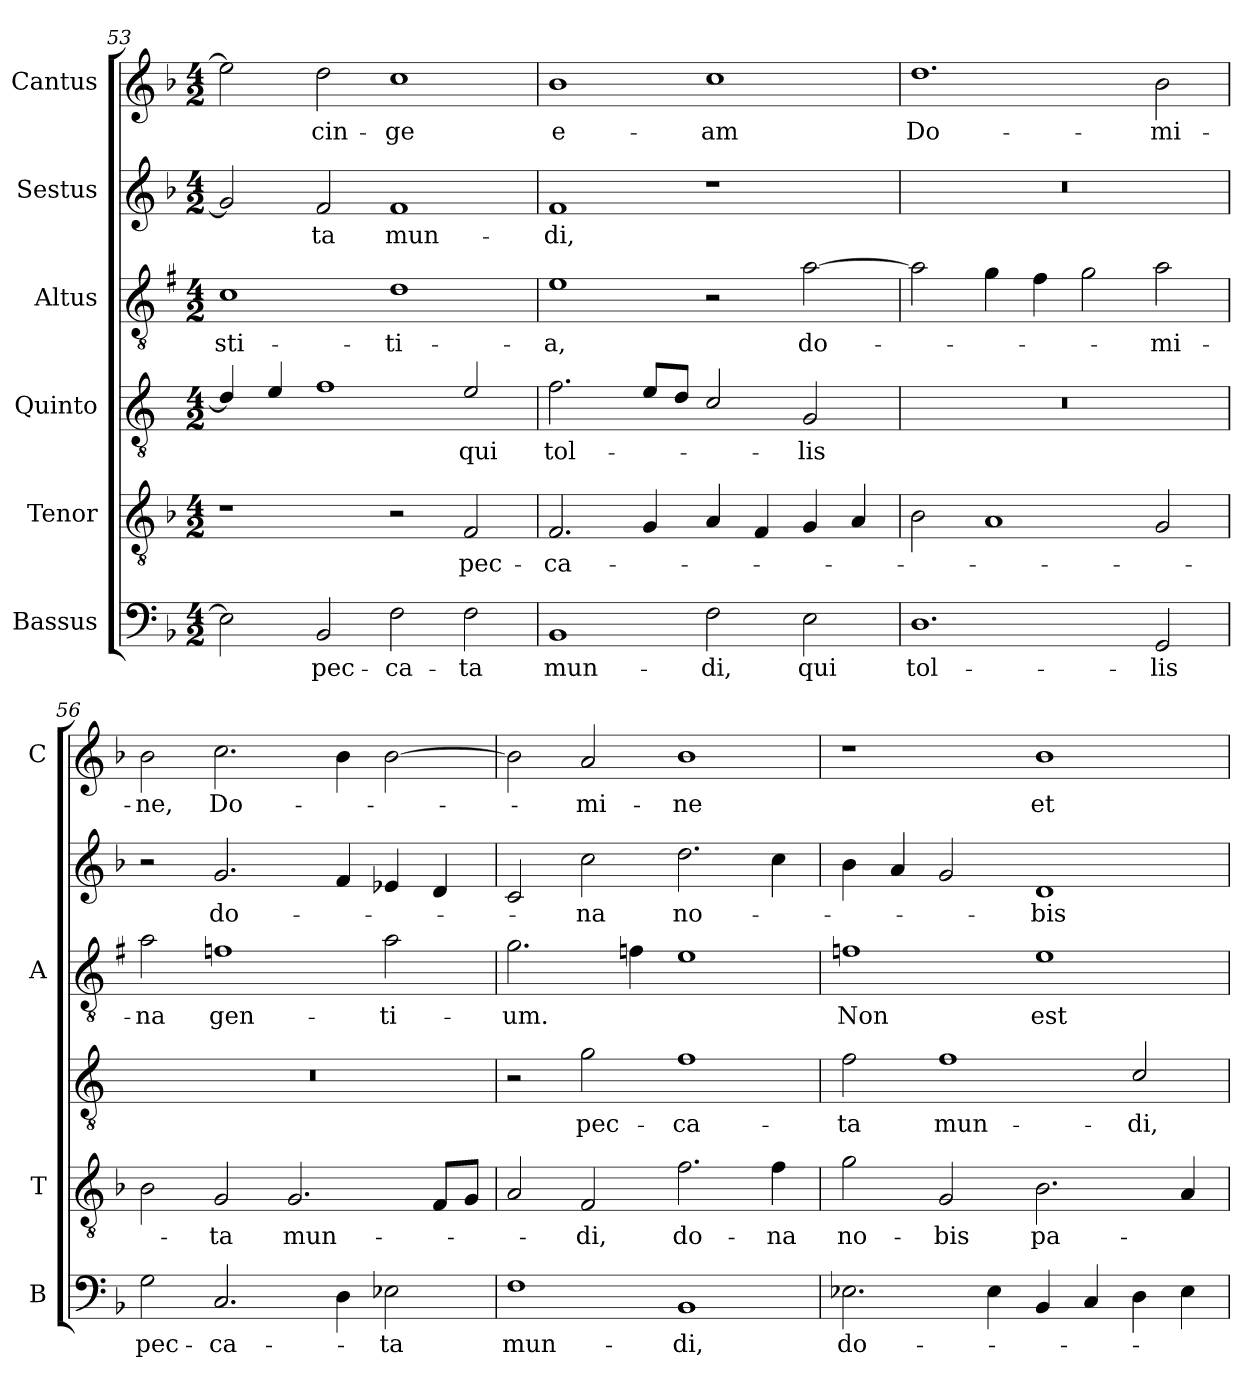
**kern	**text	**kern	**text	**kern	**text	**kern	**text	**kern	**text	**kern	**text
*part6	*part6	*part5	*part5	*part4	*part4	*part3	*part3	*part2	*part2	*part1	*part1
*staff6	*staff6	*staff5	*staff5	*staff4	*staff4	*staff3	*staff3	*staff2	*staff2	*staff1	*staff1
*I"Bassus	*	*I"Tenor	*	*I"Quinto	*	*I"Altus	*	*I"Sestus	*	*I"Cantus	*
*I'B	*	*I'T	*	*	*	*I'A	*	*	*	*I'C	*
*clefF4	*	*clefGv2	*	*clefGv2	*	*clefGv2	*	*clefG2	*	*clefG2	*
*	*	*	*	*ITrd4c7	*	*ITrd1c2	*	*	*	*	*
*k[b-]	*	*k[b-]	*	*k[b-]	*	*k[b-]	*	*k[b-]	*	*k[b-]	*
*F:	*	*F:	*	*F:	*	*F:	*	*F:	*	*F:	*
*M4/2	*	*M4/2	*	*M4/2	*	*M4/2	*	*M4/2	*	*M4/2	*
=53	=53	=53	=53	=53	=53	=53	=53	=53	=53	=53	=53
!	!	!	!	!	!	!	!LO:LY:b	!	!	!	!
2E-\]	.	1r	.	4G/]	.	1B-	-sti-	2g/]	.	2ee-\]	.
.	.	.	.	4A/	.	.	.	.	.	.	.
!	!LO:LY:b	!	!	!	!	!	!	!	!LO:LY:b	!	!LO:LY:b
2BB-/	pec-	.	.	1B-	.	.	.	2f/	-ta	2dd\	cin-
!	!LO:LY:b	!	!	!	!	!	!LO:LY:b	!	!LO:LY:b	!	!LO:LY:b
2F\	-ca-	2r	.	.	.	1c	-ti-	1f	mun-	1cc	-ge
!	!LO:LY:b	!	!LO:LY:b	!	!LO:LY:b	!	!	!	!	!	!
2F\	-ta	2F/	pec-	2A/	qui	.	.	.	.	.	.
!!LO:LB:g=z
=54	=54	=54	=54	=54	=54	=54	=54	=54	=54	=54	=54
!	!LO:LY:b	!	!LO:LY:b	!	!LO:LY:b	!	!LO:LY:b	!	!LO:LY:b	!	!LO:LY:b
1BB-	mun-	2.F/	-ca-	2.B-\	tol-	1d	-a,	1f	-di,	1b-	e-
.	.	4G/	.	8A/L	.	.	.	.	.	.	.
.	.	.	.	8G/J	.	.	.	.	.	.	.
!	!LO:LY:b	!	!	!	!	!	!	!	!	!	!LO:LY:b
2F\	-di,	4A/	.	2F/	.	2r	.	1r	.	1cc	-am
.	.	4F/	.	.	.	.	.	.	.	.	.
!	!LO:LY:b	!	!	!	!LO:LY:b	!	!LO:LY:b	!	!	!	!
2E\	qui	4G/	.	2C/	-lis	[2g\	do-	.	.	.	.
.	.	4A/	.	.	.	.	.	.	.	.	.
=55	=55	=55	=55	=55	=55	=55	=55	=55	=55	=55	=55
!	!LO:LY:b	!	!	!	!	!	!	!	!	!	!LO:LY:b
1.D	tol-	2B-\	.	0r	.	2g\]	.	0r	.	1.dd	Do-
.	.	1A	.	.	.	4f\	.	.	.	.	.
.	.	.	.	.	.	4e\	.	.	.	.	.
.	.	.	.	.	.	2f\	.	.	.	.	.
!	!LO:LY:b	!	!	!	!	!	!LO:LY:b	!	!	!	!LO:LY:b
2GG/	-lis	2G/	.	.	.	2g\	-mi-	.	.	2b-\	-mi-
=56	=56	=56	=56	=56	=56	=56	=56	=56	=56	=56	=56
!	!LO:LY:b	!	!	!	!	!	!LO:LY:b	!	!	!	!LO:LY:b
2G\	pec-	2B-\	.	0r	.	2g\	-na	2r	.	2b-\	-ne,
!	!LO:LY:b	!	!LO:LY:b	!	!	!	!LO:LY:b	!	!LO:LY:b	!	!LO:LY:b
2.C/	-ca-	2G/	-ta	.	.	1e-X	gen-	2.g/	do-	2.cc\	Do-
!	!	!	!LO:LY:b	!	!	!	!	!	!	!	!
.	.	2.G/	mun-	.	.	.	.	.	.	.	.
4D\	.	.	.	.	.	.	.	4f/	.	4b-\	.
!	!LO:LY:b	!	!	!	!	!	!LO:LY:b	!	!	!	!
2E-X\	-ta	.	.	.	.	2g\	-ti-	4e-X/	.	[2b-\	.
.	.	8F/L	.	.	.	.	.	4d/	.	.	.
.	.	8G/J	.	.	.	.	.	.	.	.	.
=57	=57	=57	=57	=57	=57	=57	=57	=57	=57	=57	=57
!	!LO:LY:b	!	!	!	!	!	!LO:LY:b	!	!	!	!
1F	mun-	2A/	.	2r	.	2.f\	-um.	2c/	.	2b-\]	.
!	!	!	!LO:LY:b	!	!LO:LY:b	!	!	!	!LO:LY:b	!	!LO:LY:b
.	.	2F/	-di,	2c\	pec-	.	.	2cc\	-na	2a/	-mi-
.	.	.	.	.	.	4e-X\	.	.	.	.	.
!	!LO:LY:b	!	!LO:LY:b	!	!LO:LY:b	!	!	!	!LO:LY:b	!	!LO:LY:b
1BB-	-di,	2.f\	do-	1B-	-ca-	1d	.	2.dd\	no-	1b-	-ne
!	!	!	!LO:LY:b	!	!	!	!	!	!	!	!
.	.	4f\	-na	.	.	.	.	4cc\	.	.	.
=58	=58	=58	=58	=58	=58	=58	=58	=58	=58	=58	=58
!	!LO:LY:b	!	!LO:LY:b	!	!LO:LY:b	!	!LO:LY:b	!	!	!	!
2.E-X\	do-	2g\	no-	2B-\	-ta	1e-X	Non	4b-\	.	1r	.
.	.	.	.	.	.	.	.	4a/	.	.	.
!	!	!	!LO:LY:b	!	!LO:LY:b	!	!	!	!	!	!
.	.	2G/	-bis	1B-	mun-	.	.	2g/	.	.	.
4E-\	.	.	.	.	.	.	.	.	.	.	.
!	!	!	!LO:LY:b	!	!	!	!LO:LY:b	!	!LO:LY:b	!	!LO:LY:b
4BB-/	.	2.B-\	pa-	.	.	1d	est	1d	-bis	1b-	et
4C/	.	.	.	.	.	.	.	.	.	.	.
!	!	!	!	!	!LO:LY:b	!	!	!	!	!	!
4D\	.	.	.	2F/	-di,	.	.	.	.	.	.
4E-\	.	4A/	.	.	.	.	.	.	.	.	.
=	=	=	=	=	=	=	=	=	=	=	=
*-	*-	*-	*-	*-	*-	*-	*-	*-	*-	*-	*-
